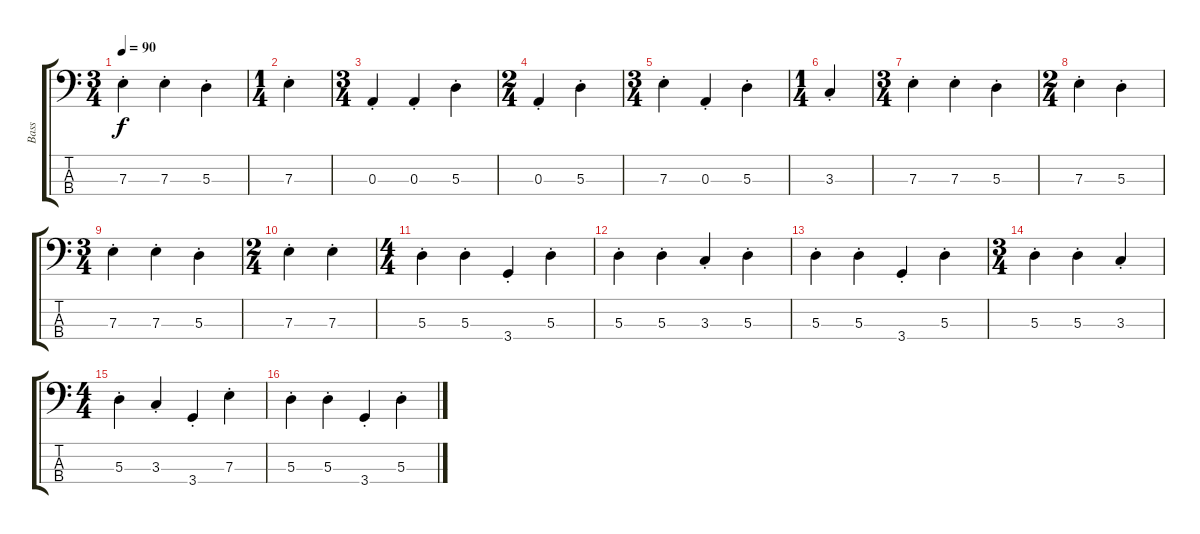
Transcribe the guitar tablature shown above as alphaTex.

\track ("Bass" "Bass") {instrument electricbassfinger}
\staff {score tabs}
\tuning (G2 D2 A1 E1) {hide}
\ts (3 4)
\tempo 90
\clef f4
\ks c
7.3{st}.4{dy f} 7.3{st}.4 5.3{st}.4 |
\ts (1 4)
7.3{st}.4 |
\ts (3 4)
0.3{st}.4 0.3{st}.4 5.3{st}.4 |
\ts (2 4)
0.3{st}.4 5.3{st}.4 |
\ts (3 4)
7.3{st}.4 0.3{st}.4 5.3{st}.4 |
\ts (1 4)
3.3{st}.4 |
\ts (3 4)
7.3{st}.4 7.3{st}.4 5.3{st}.4 |
\ts (2 4)
7.3{st}.4 5.3{st}.4 |
\ts (3 4)
7.3{st}.4 7.3{st}.4 5.3{st}.4 |
\ts (2 4)
7.3{st}.4 7.3{st}.4 |
\ts (4 4)
5.3{st}.4 5.3{st}.4 3.4{st}.4 5.3{st}.4 |
5.3{st}.4 5.3{st}.4 3.3{st}.4 5.3{st}.4 |
5.3{st}.4 5.3{st}.4 3.4{st}.4 5.3{st}.4 |
\ts (3 4)
5.3{st}.4 5.3{st}.4 3.3{st}.4 |
\ts (4 4)
5.3{st}.4 3.3{st}.4 3.4{st}.4 7.3{st}.4 |
5.3{st}.4 5.3{st}.4 3.4{st}.4 5.3{st}.4
